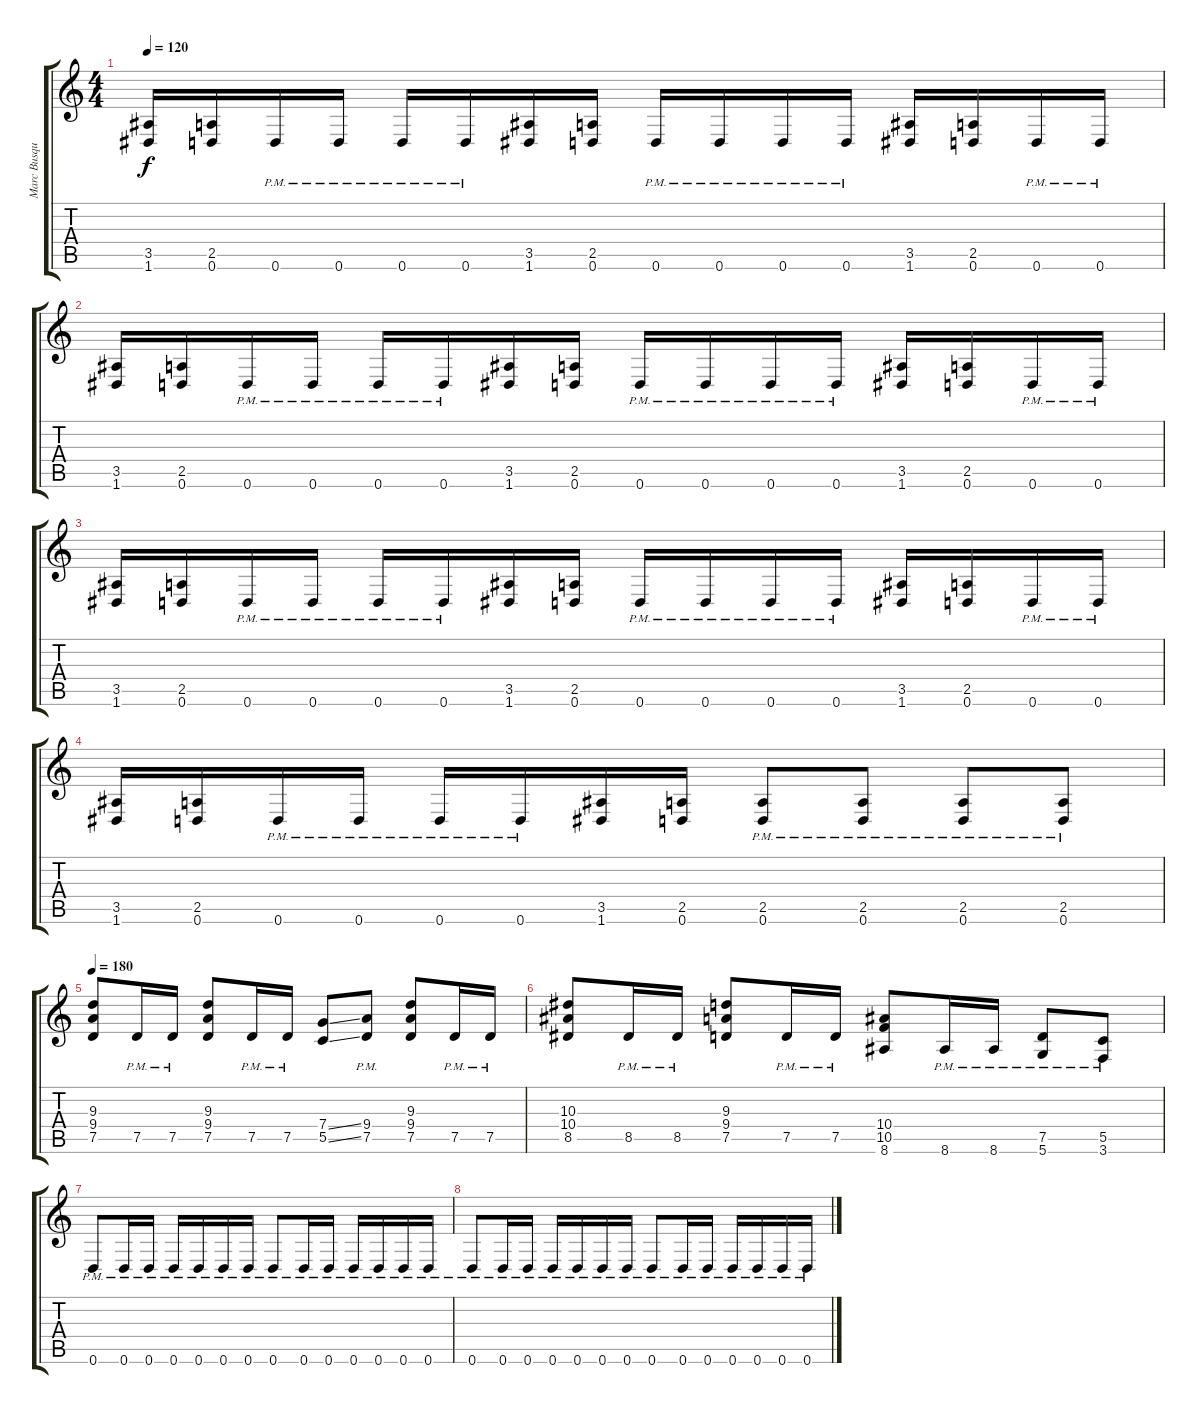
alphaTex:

\track ("Marc Busque" "Marc Busqu") {instrument distortionguitar}
\staff {score tabs}
\tuning (D4 A3 F3 C3 G2 D2) {hide}
\ts (4 4)
\tempo 120
\clef g2
\ks c
(3.5 1.6).16{dy f} (2.5 0.6).16 0.6{pm}.16 0.6{pm}.16 0.6{pm}.16 0.6{pm}.16 (3.5 1.6).16 (2.5 0.6).16 0.6{pm}.16 0.6{pm}.16 0.6{pm}.16 0.6{pm}.16 (3.5 1.6).16 (2.5 0.6).16 0.6{pm}.16 0.6{pm}.16 |
(3.5 1.6).16 (2.5 0.6).16 0.6{pm}.16 0.6{pm}.16 0.6{pm}.16 0.6{pm}.16 (3.5 1.6).16 (2.5 0.6).16 0.6{pm}.16 0.6{pm}.16 0.6{pm}.16 0.6{pm}.16 (3.5 1.6).16 (2.5 0.6).16 0.6{pm}.16 0.6{pm}.16 |
(3.5 1.6).16 (2.5 0.6).16 0.6{pm}.16 0.6{pm}.16 0.6{pm}.16 0.6{pm}.16 (3.5 1.6).16 (2.5 0.6).16 0.6{pm}.16 0.6{pm}.16 0.6{pm}.16 0.6{pm}.16 (3.5 1.6).16 (2.5 0.6).16 0.6{pm}.16 0.6{pm}.16 |
(3.5 1.6).16 (2.5 0.6).16 0.6{pm}.16 0.6{pm}.16 0.6{pm}.16 0.6{pm}.16 (3.5 1.6).16 (2.5 0.6).16 (2.5{pm} 0.6{pm}).8 (2.5{pm} 0.6{pm}).8 (2.5{pm} 0.6{pm}).8 (2.5{pm} 0.6{pm}).8 |
\tempo 180
(9.3 9.4 7.5).8 7.5{pm}.16 7.5{pm}.16 (9.3 9.4 7.5).8 7.5{pm}.16 7.5{pm}.16 (7.4{ss} 5.5{ss}).8 (9.4 7.5{pm}).8 (9.3 9.4 7.5).8 7.5{pm}.16 7.5{pm}.16 |
(10.3 10.4 8.5).8 8.5{pm}.16 8.5{pm}.16 (9.3 9.4 7.5).8 7.5{pm}.16 7.5{pm}.16 (10.4 10.5 8.6).8 8.6{pm}.16 8.6{pm}.16 (7.5{pm} 5.6{pm}).8 (5.5{pm} 3.6{pm}).8 |
0.6{pm}.8 0.6{pm}.16 0.6{pm}.16 0.6{pm}.16 0.6{pm}.16 0.6{pm}.16 0.6{pm}.16 0.6{pm}.8 0.6{pm}.16 0.6{pm}.16 0.6{pm}.16 0.6{pm}.16 0.6{pm}.16 0.6{pm}.16 |
0.6{pm}.8 0.6{pm}.16 0.6{pm}.16 0.6{pm}.16 0.6{pm}.16 0.6{pm}.16 0.6{pm}.16 0.6{pm}.8 0.6{pm}.16 0.6{pm}.16 0.6{pm}.16 0.6{pm}.16 0.6{pm}.16 0.6{pm}.16
